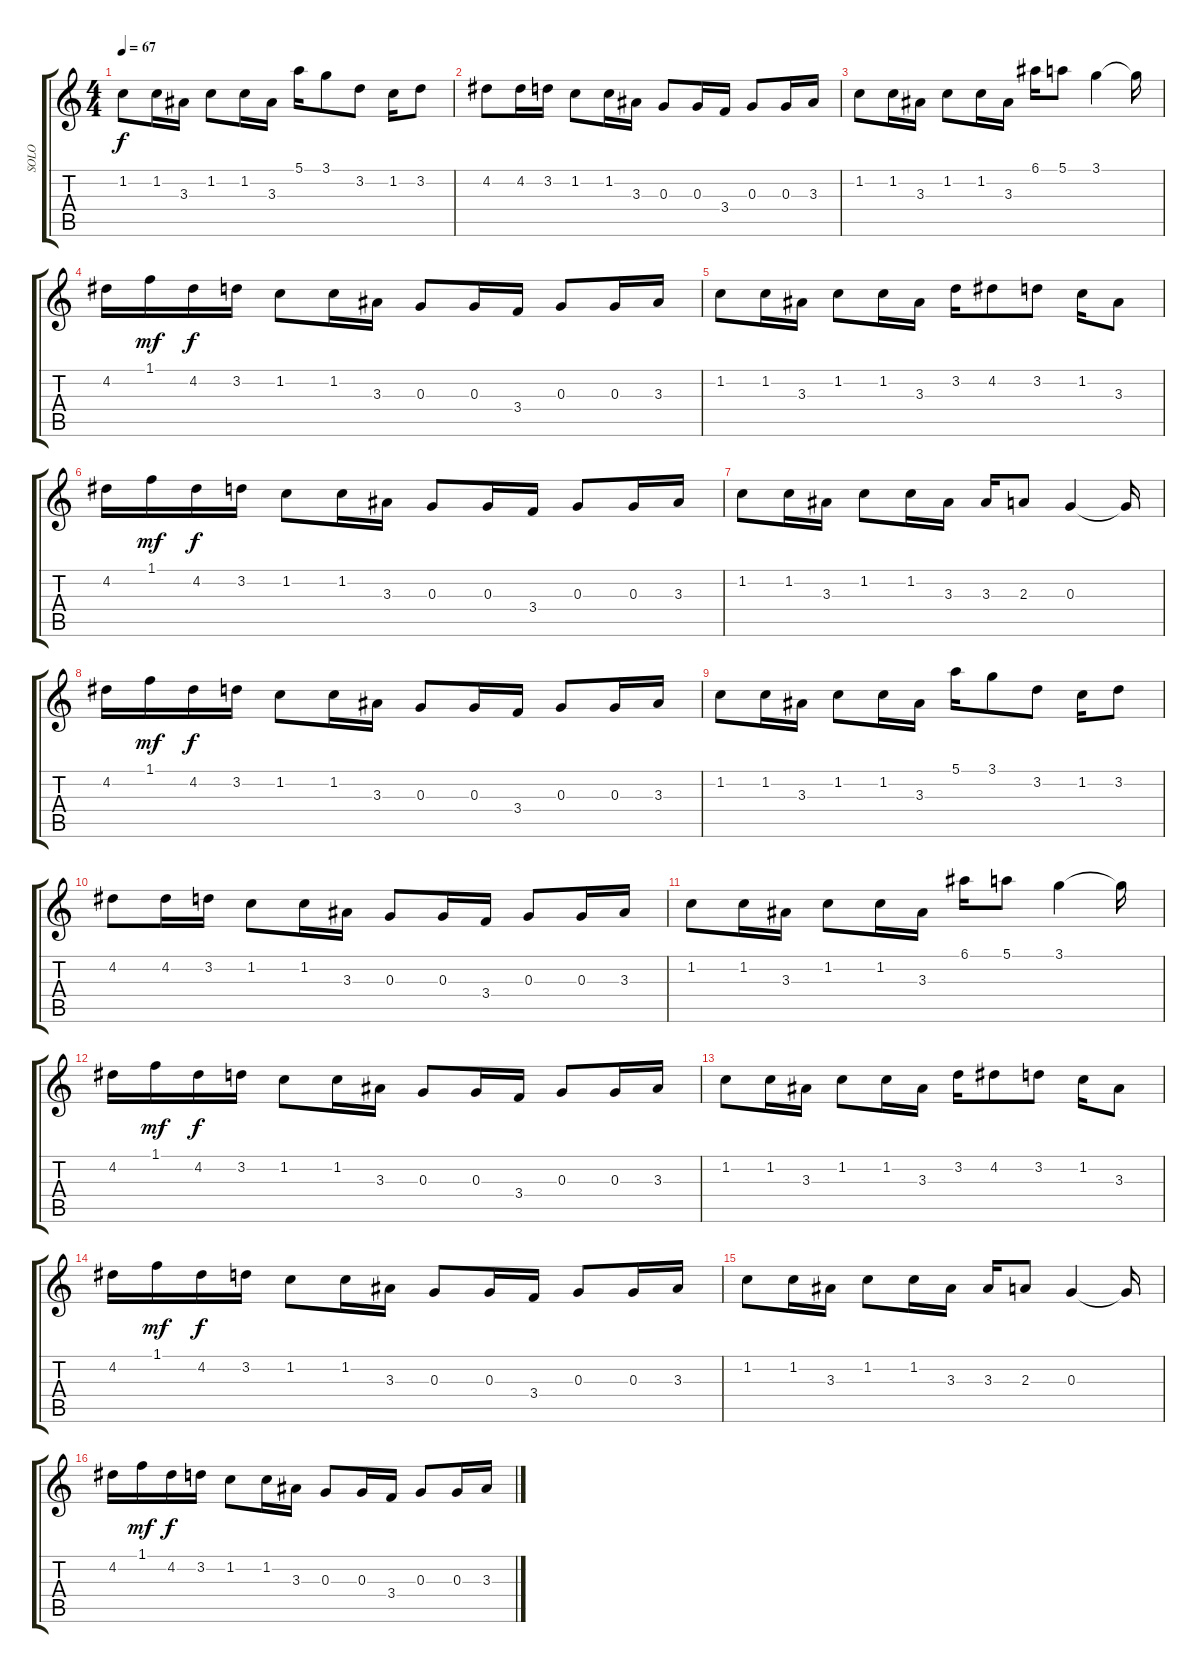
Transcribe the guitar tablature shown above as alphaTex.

\track ("SOLO" "SOLO") {instrument electricguitarclean}
\staff {score tabs}
\tuning (E4 B3 G3 D3 A2 E2) {hide}
\ts (4 4)
\tempo 67
\clef g2
\ks c
1.2.8{dy f} 1.2.16 3.3.16 1.2.8 1.2.16 3.3.16 5.1.16 3.1.8 3.2.8 1.2.16 3.2.8 |
4.2.8 4.2.16 3.2.16 1.2.8 1.2.16 3.3.16 0.3.8 0.3.16 3.4.16 0.3.8 0.3.16 3.3.16 |
1.2.8 1.2.16 3.3.16 1.2.8 1.2.16 3.3.16 6.1.16 5.1.8 3.1.4 3.1{t}.16 |
4.2.16 1.1.16{dy mf} 4.2.16{dy f} 3.2.16 1.2.8 1.2.16 3.3.16 0.3.8 0.3.16 3.4.16 0.3.8 0.3.16 3.3.16 |
1.2.8 1.2.16 3.3.16 1.2.8 1.2.16 3.3.16 3.2.16 4.2.8 3.2.8 1.2.16 3.3.8 |
4.2.16 1.1.16{dy mf} 4.2.16{dy f} 3.2.16 1.2.8 1.2.16 3.3.16 0.3.8 0.3.16 3.4.16 0.3.8 0.3.16 3.3.16 |
1.2.8 1.2.16 3.3.16 1.2.8 1.2.16 3.3.16 3.3.16 2.3.8 0.3.4 0.3{t}.16 |
4.2.16 1.1.16{dy mf} 4.2.16{dy f} 3.2.16 1.2.8 1.2.16 3.3.16 0.3.8 0.3.16 3.4.16 0.3.8 0.3.16 3.3.16 |
1.2.8 1.2.16 3.3.16 1.2.8 1.2.16 3.3.16 5.1.16 3.1.8 3.2.8 1.2.16 3.2.8 |
4.2.8 4.2.16 3.2.16 1.2.8 1.2.16 3.3.16 0.3.8 0.3.16 3.4.16 0.3.8 0.3.16 3.3.16 |
1.2.8 1.2.16 3.3.16 1.2.8 1.2.16 3.3.16 6.1.16 5.1.8 3.1.4 3.1{t}.16 |
4.2.16 1.1.16{dy mf} 4.2.16{dy f} 3.2.16 1.2.8 1.2.16 3.3.16 0.3.8 0.3.16 3.4.16 0.3.8 0.3.16 3.3.16 |
1.2.8 1.2.16 3.3.16 1.2.8 1.2.16 3.3.16 3.2.16 4.2.8 3.2.8 1.2.16 3.3.8 |
4.2.16 1.1.16{dy mf} 4.2.16{dy f} 3.2.16 1.2.8 1.2.16 3.3.16 0.3.8 0.3.16 3.4.16 0.3.8 0.3.16 3.3.16 |
1.2.8 1.2.16 3.3.16 1.2.8 1.2.16 3.3.16 3.3.16 2.3.8 0.3.4 0.3{t}.16 |
4.2.16 1.1.16{dy mf} 4.2.16{dy f} 3.2.16 1.2.8 1.2.16 3.3.16 0.3.8 0.3.16 3.4.16 0.3.8 0.3.16 3.3.16
